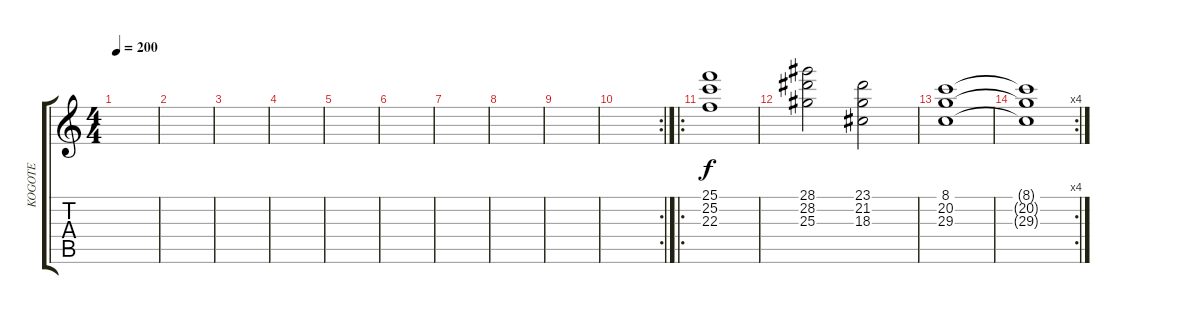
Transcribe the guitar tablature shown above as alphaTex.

\track ("KOGOTE" "KOGOTE") {instrument drawbarorgan}
\staff {score tabs}
\tuning (E4 B3 G3 D3 A2 E2) {hide}
\ts (4 4)
\tempo 200
\clef g2
\ks c
|
|
|
|
|
|
|
|
|
\rc 2
|
\ro
(25.1 25.2 22.3).1 |
(28.1 28.2 25.3).2 (23.1 21.2 18.3).2 |
(8.1 20.2 29.3).1 |
\rc 4
(8.1{t} 20.2{t} 29.3{t}).1
